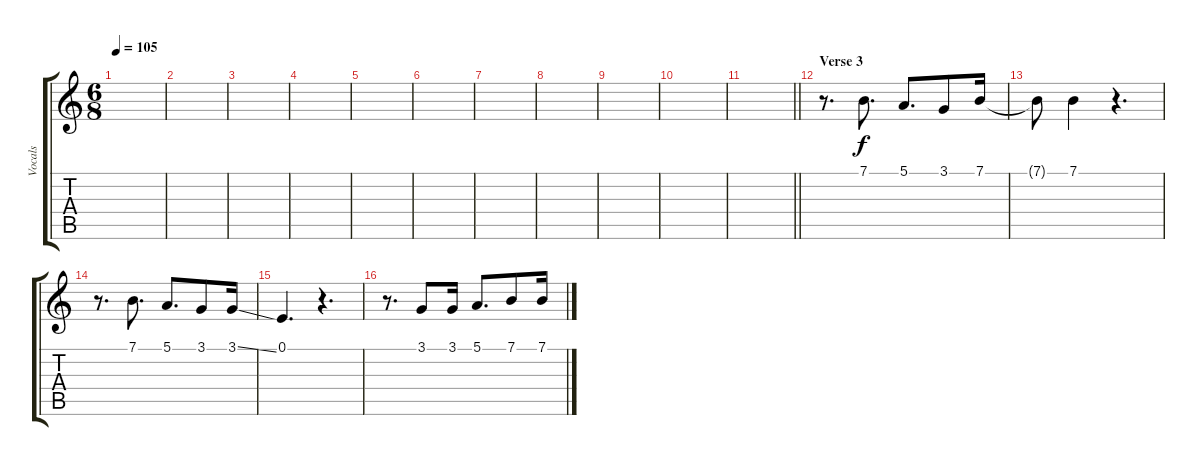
\track ("Vocals" "Vocals") {instrument lead1square}
\staff {score tabs}
\tuning (E4 B3 G3 D3 A2 E2) {hide}
\ts (6 8)
\tempo 105
\clef g2
\ks c
|
|
|
|
|
|
|
|
|
|
\barLineRight lightlight
|
\section ("" "Verse 3")
r.8{d} 7.1.8{d} 5.1.8{d} 3.1.8 7.1.16 |
7.1{t}.8 7.1.4 r.4{d} |
r.8{d} 7.1.8{d} 5.1.8{d} 3.1.8 3.1{ss}.16 |
0.1.4{d} r.4{d} |
r.8{d} 3.1.8 3.1.16 5.1.8{d} 7.1.8 7.1.16
